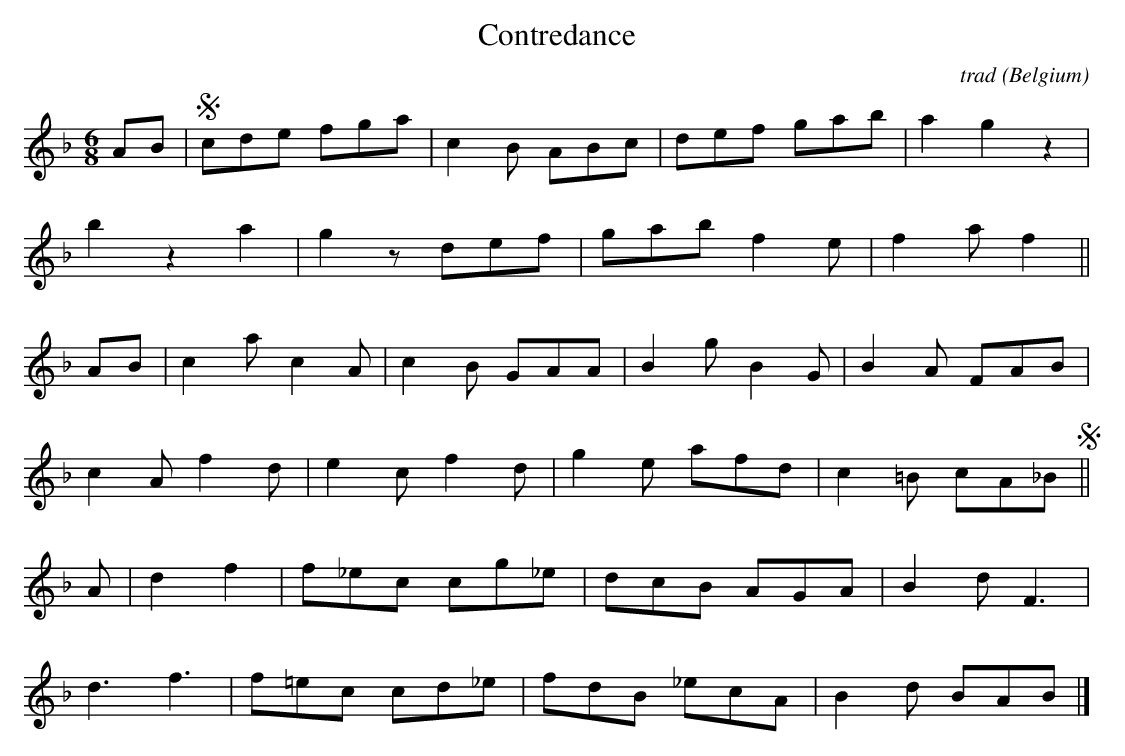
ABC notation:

X:1
T:Contredance
C:trad
O:Belgium
M:6/8
L:1/8
K:Fmaj
AB|!segno!cde fga|c2B ABc|def gab|a2 g2 z2|
b2 z2 a2|g2z def|gab f2e|f2a f2||
AB|c2a c2A|c2B GAA|B2g B2G|B2A FAB|
c2A f2d|e2c f2d|g2e afd|c2=B cA_B !segno!||
A|d2 f2|f_ec cg_e|dcB AGA|B2d F3|
d3 f3|f=ec cd_e|fdB _ecA|B2d BAB|]
